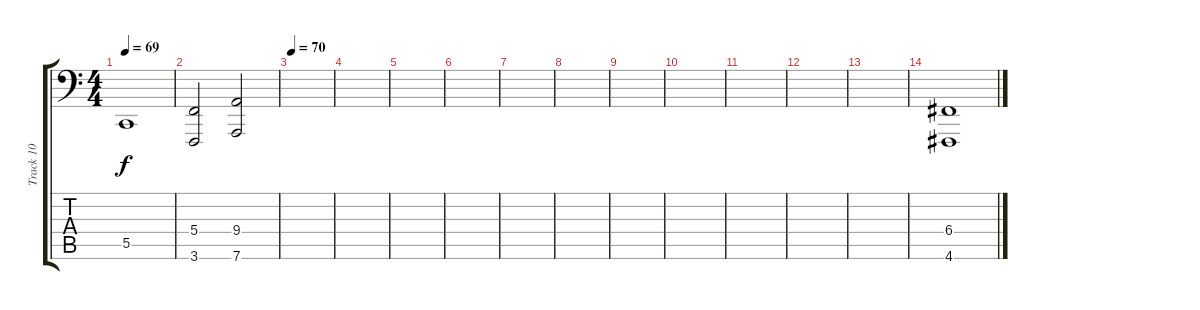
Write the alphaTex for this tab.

\track ("Track 10" "Track 10") {instrument acousticgrandpiano}
\staff {score tabs}
\tuning (D3 A2 F2 C2 G1 D1) {hide}
\ts (4 4)
\tempo 69
\clef f4
\ks c
5.5.1{dy f} |
(5.4 3.6).2 (9.4 7.6).2 |
\tempo 70
|
|
|
|
|
|
|
|
|
|
|
(6.4 4.6).1
